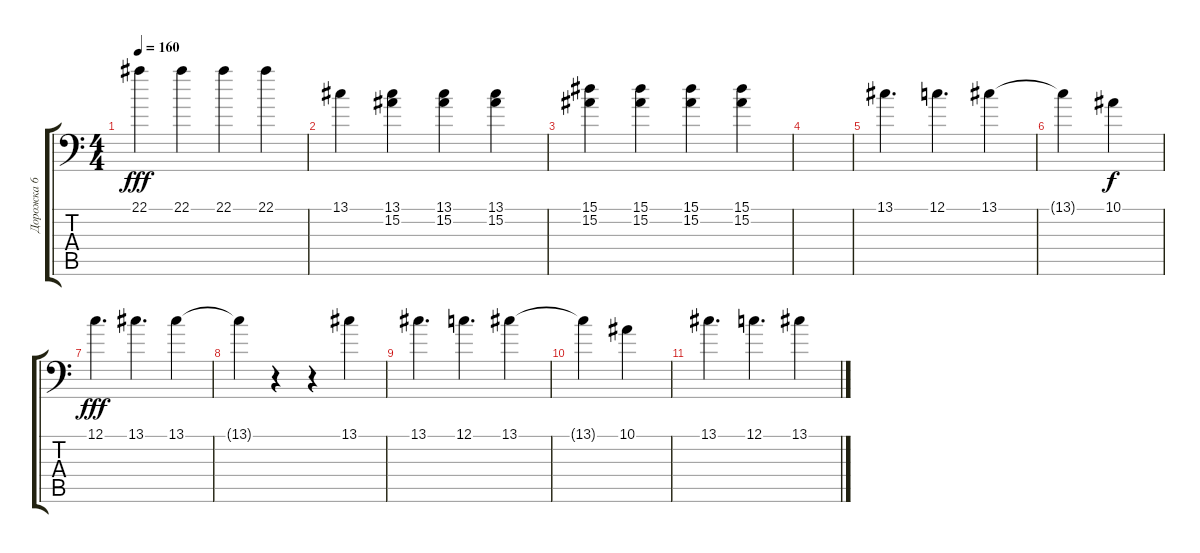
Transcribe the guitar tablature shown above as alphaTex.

\track ("Дорожка 6" "Дорожка 6") {instrument acousticgrandpiano}
\staff {score tabs}
\tuning (C4 G3 Eb3 Bb2 F2 Bb1) {hide}
\ts (4 4)
\tempo 160
\clef f4
\ks c
22.1.4{dy fff} 22.1.4 22.1.4 22.1.4 |
13.1.4 (13.1 15.2).4 (13.1 15.2).4 (13.1 15.2).4 |
(15.1 15.2).4 (15.1 15.2).4 (15.1 15.2).4 (15.1 15.2).4 |
|
13.1.4{d} 12.1.4{d} 13.1.4 |
13.1{t}.4 10.1.4{dy f} |
12.1.4{d dy fff} 13.1.4{d} 13.1.4 |
13.1{t}.4 r.4 r.4 13.1.4 |
13.1.4{d} 12.1.4{d} 13.1.4 |
13.1{t}.4 10.1.4 |
13.1.4{d} 12.1.4{d} 13.1.4
